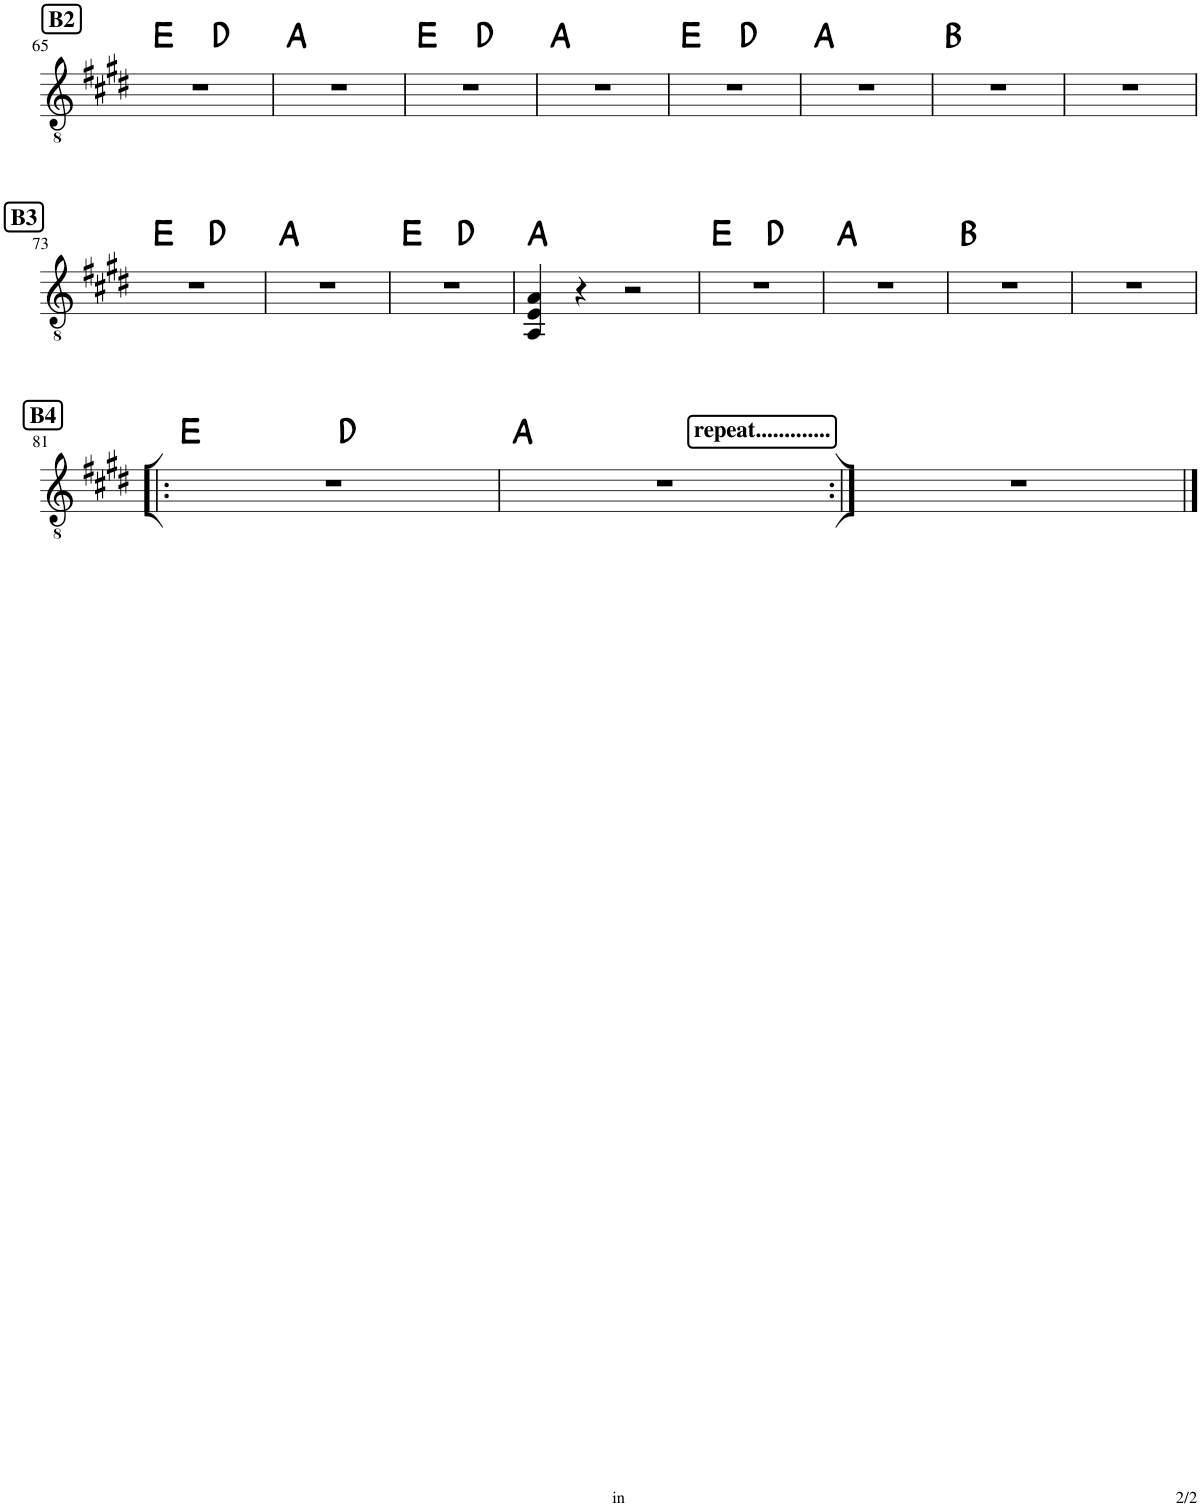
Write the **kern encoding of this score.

**kern	**harte
*part1	*part1
*staff1	*
*I"Classical Guitar	*
*I'Guit.	*
!!LO:PB:g=z
*clefGv2	*
*k[f#c#g#d#]	*
*M4/4	*
!!LO:REH:place=s1:a:B:cj:fs=11:t=B2
=65	=65
*^	*
1r	2ryy	E:maj
.	2ryy	D:maj
*v	*v	*
=66	=66
1r	A:maj
=67	=67
*^	*
1r	2ryy	E:maj
.	2ryy	D:maj
*v	*v	*
=68	=68
1r	A:maj
=69	=69
*^	*
1r	2ryy	E:maj
.	2ryy	D:maj
*v	*v	*
=70	=70
1r	A:maj
=71	=71
1r	B:maj
=72	=72
1r	.
!!LO:LB:g=z
!!LO:REH:place=s1:a:B:cj:fs=11:t=B3
=73	=73
*^	*
1r	2ryy	E:maj
.	2ryy	D:maj
*v	*v	*
=74	=74
1r	A:maj
=75	=75
*^	*
1r	2ryy	E:maj
.	2ryy	D:maj
*v	*v	*
=76	=76
4AA/ 4E/ 4A/	A:maj
4r	.
2r	.
=77	=77
*^	*
1r	2ryy	E:maj
.	2ryy	D:maj
*v	*v	*
=78	=78
1r	A:maj
=79	=79
1r	B:maj
=80	=80
1r	.
!!LO:LB:g=z
!!LO:REH:place=s1:a:B:cj:fs=11:t=B4
=81!|:	=81!|:
*^	*
1r	2ryy	E:maj
.	2ryy	D:maj
*v	*v	*
!!LO:REH:place=s1:a:B:cj:fs=11:t=repeat.............
=82	=82
1r	A:maj
=83:|!	=83:|!
1r	.
==	==
*-	*-
